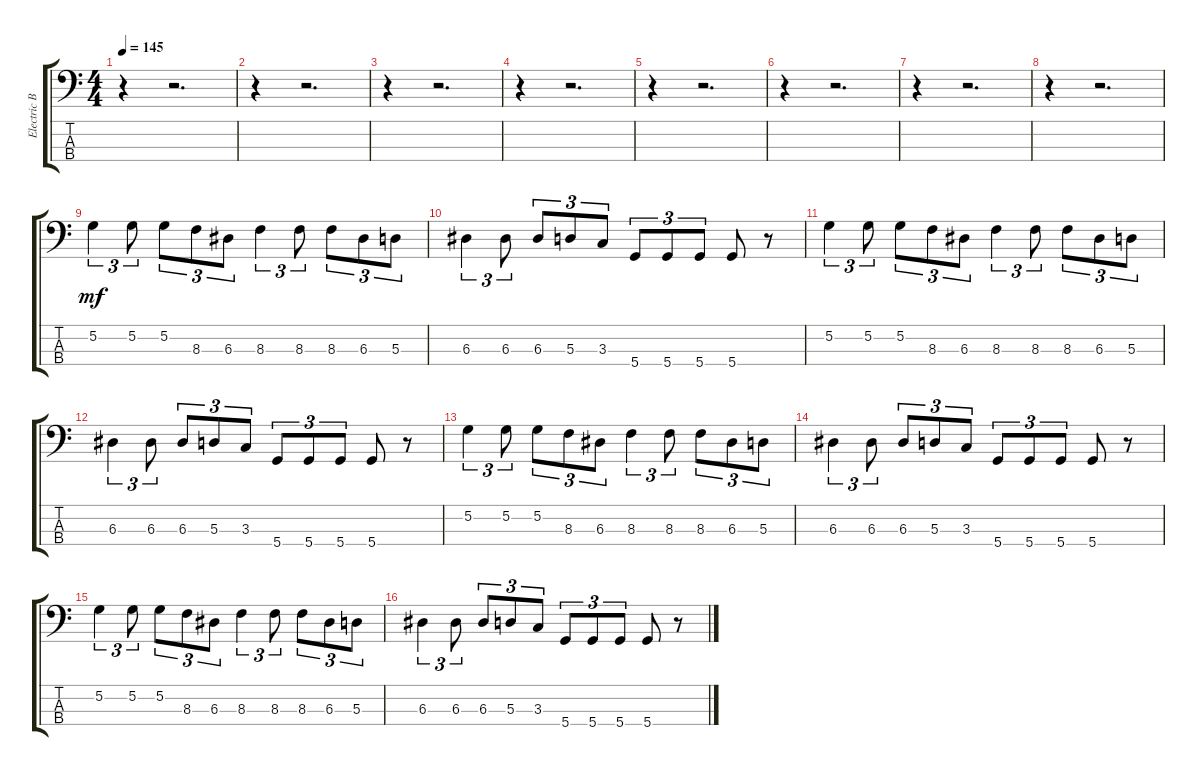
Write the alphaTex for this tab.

\track ("Electric Bass" "Electric B") {instrument electricbassfinger}
\staff {score tabs}
\tuning (G2 D2 A1 D1) {hide}
\ts (4 4)
\tempo 145
\clef f4
\ks c
r.4{dy mf} r.2{d} |
r.4 r.2{d} |
r.4 r.2{d} |
r.4 r.2{d} |
r.4 r.2{d} |
r.4 r.2{d} |
r.4 r.2{d} |
r.4 r.2{d} |
5.2.4{tu (3 2)} 5.2.8{tu (3 2)} 5.2.8{tu (3 2)} 8.3.8{tu (3 2)} 6.3.8{tu (3 2)} 8.3.4{tu (3 2)} 8.3.8{tu (3 2)} 8.3.8{tu (3 2)} 6.3.8{tu (3 2)} 5.3.8{tu (3 2)} |
6.3.4{tu (3 2)} 6.3.8{tu (3 2)} 6.3.8{tu (3 2)} 5.3.8{tu (3 2)} 3.3.8{tu (3 2)} 5.4.8{tu (3 2)} 5.4.8{tu (3 2)} 5.4.8{tu (3 2)} 5.4.8 r.8 |
5.2.4{tu (3 2)} 5.2.8{tu (3 2)} 5.2.8{tu (3 2)} 8.3.8{tu (3 2)} 6.3.8{tu (3 2)} 8.3.4{tu (3 2)} 8.3.8{tu (3 2)} 8.3.8{tu (3 2)} 6.3.8{tu (3 2)} 5.3.8{tu (3 2)} |
6.3.4{tu (3 2)} 6.3.8{tu (3 2)} 6.3.8{tu (3 2)} 5.3.8{tu (3 2)} 3.3.8{tu (3 2)} 5.4.8{tu (3 2)} 5.4.8{tu (3 2)} 5.4.8{tu (3 2)} 5.4.8 r.8 |
5.2.4{tu (3 2)} 5.2.8{tu (3 2)} 5.2.8{tu (3 2)} 8.3.8{tu (3 2)} 6.3.8{tu (3 2)} 8.3.4{tu (3 2)} 8.3.8{tu (3 2)} 8.3.8{tu (3 2)} 6.3.8{tu (3 2)} 5.3.8{tu (3 2)} |
6.3.4{tu (3 2)} 6.3.8{tu (3 2)} 6.3.8{tu (3 2)} 5.3.8{tu (3 2)} 3.3.8{tu (3 2)} 5.4.8{tu (3 2)} 5.4.8{tu (3 2)} 5.4.8{tu (3 2)} 5.4.8 r.8 |
5.2.4{tu (3 2)} 5.2.8{tu (3 2)} 5.2.8{tu (3 2)} 8.3.8{tu (3 2)} 6.3.8{tu (3 2)} 8.3.4{tu (3 2)} 8.3.8{tu (3 2)} 8.3.8{tu (3 2)} 6.3.8{tu (3 2)} 5.3.8{tu (3 2)} |
6.3.4{tu (3 2)} 6.3.8{tu (3 2)} 6.3.8{tu (3 2)} 5.3.8{tu (3 2)} 3.3.8{tu (3 2)} 5.4.8{tu (3 2)} 5.4.8{tu (3 2)} 5.4.8{tu (3 2)} 5.4.8 r.8
